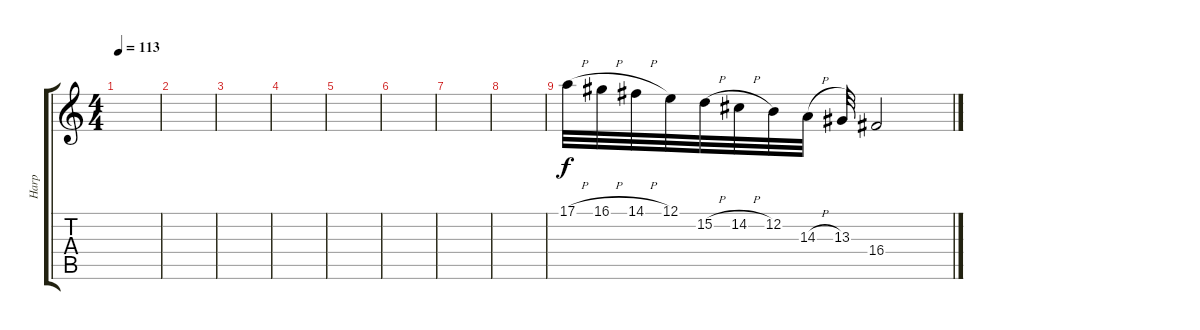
\track ("Harp" "Harp") {instrument koto}
\staff {score tabs}
\tuning (E4 B3 G3 D3 A2 E2) {hide}
\ts (4 4)
\tempo 113
\clef g2
\ks c
|
|
|
|
|
|
|
|
17.1{h}.32 16.1{h}.32 14.1{h}.32 12.1.32 15.2{h}.32 14.2{h}.32 12.2.32 14.3{h}.32 13.3.32 16.4.2
